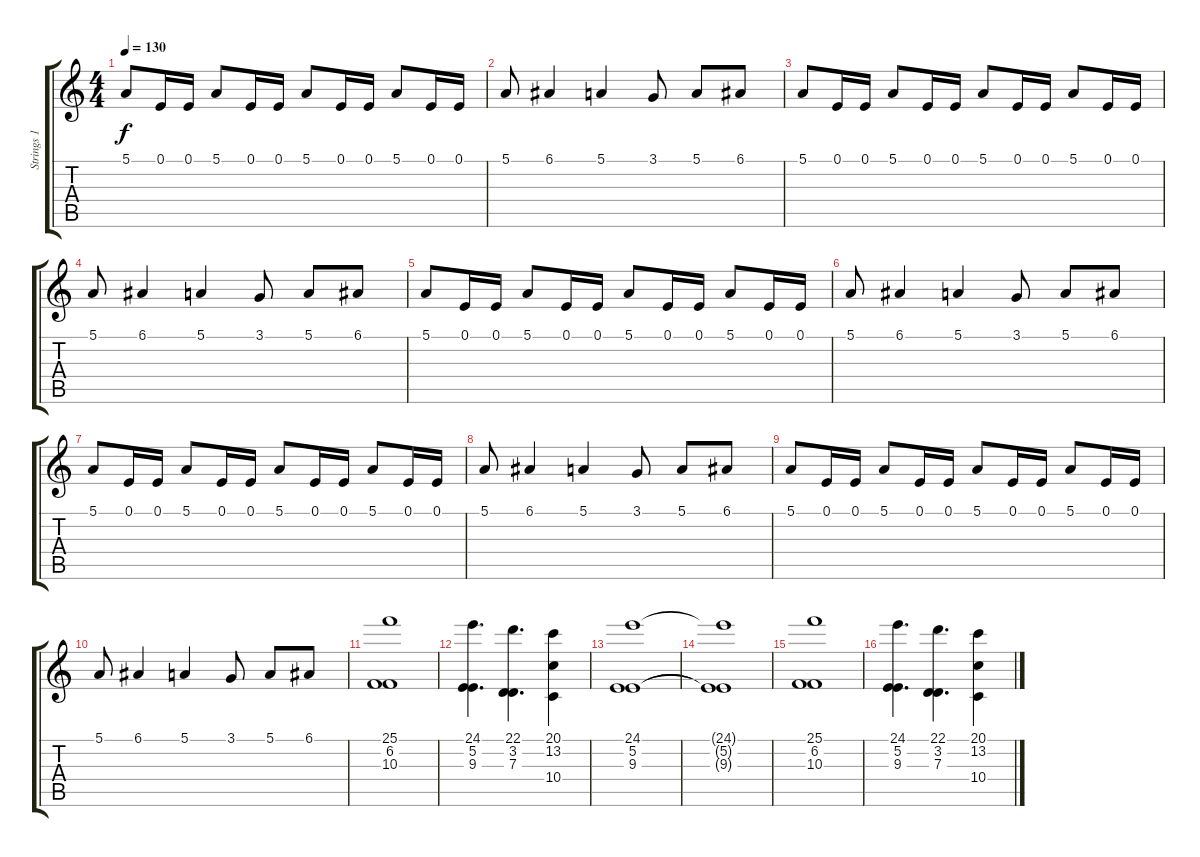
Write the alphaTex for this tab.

\track ("Strings 1" "Strings 1") {instrument violin}
\staff {score tabs}
\tuning (E4 B3 G3 D3 A2 E2) {hide}
\ts (4 4)
\tempo 130
\clef g2
\ks c
5.1.8{dy f volume 11 balance 16 instrument overdrivenguitar} 0.1.16 0.1.16 5.1.8{volume 11 balance 16 instrument overdrivenguitar} 0.1.16 0.1.16 5.1.8{volume 11 balance 16 instrument overdrivenguitar} 0.1.16 0.1.16 5.1.8{volume 11 balance 16 instrument overdrivenguitar} 0.1.16 0.1.16 |
5.1.8 6.1.4 5.1.4 3.1.8 5.1.8 6.1.8 |
5.1.8{volume 11 balance 16 instrument overdrivenguitar} 0.1.16 0.1.16 5.1.8{volume 11 balance 16 instrument overdrivenguitar} 0.1.16 0.1.16 5.1.8{volume 11 balance 16 instrument overdrivenguitar} 0.1.16 0.1.16 5.1.8{volume 11 balance 16 instrument overdrivenguitar} 0.1.16 0.1.16 |
5.1.8 6.1.4 5.1.4 3.1.8 5.1.8 6.1.8 |
5.1.8{volume 11 balance 16 instrument overdrivenguitar} 0.1.16 0.1.16 5.1.8{volume 11 balance 16 instrument overdrivenguitar} 0.1.16 0.1.16 5.1.8{volume 11 balance 16 instrument overdrivenguitar} 0.1.16 0.1.16 5.1.8{volume 11 balance 16 instrument overdrivenguitar} 0.1.16 0.1.16 |
5.1.8 6.1.4 5.1.4 3.1.8 5.1.8 6.1.8 |
5.1.8{volume 11 balance 16 instrument overdrivenguitar} 0.1.16 0.1.16 5.1.8{volume 11 balance 16 instrument overdrivenguitar} 0.1.16 0.1.16 5.1.8{volume 11 balance 16 instrument overdrivenguitar} 0.1.16 0.1.16 5.1.8{volume 11 balance 16 instrument overdrivenguitar} 0.1.16 0.1.16 |
5.1.8 6.1.4 5.1.4 3.1.8 5.1.8 6.1.8 |
5.1.8{volume 11 balance 16 instrument overdrivenguitar} 0.1.16 0.1.16 5.1.8{volume 11 balance 16 instrument overdrivenguitar} 0.1.16 0.1.16 5.1.8{volume 11 balance 16 instrument overdrivenguitar} 0.1.16 0.1.16 5.1.8{volume 11 balance 16 instrument overdrivenguitar} 0.1.16 0.1.16 |
5.1.8 6.1.4 5.1.4 3.1.8 5.1.8 6.1.8 |
(25.1 6.2 10.3).1{volume 10 balance 0 instrument stringensemble1} |
(24.1 5.2 9.3).4{d} (22.1 3.2 7.3).4{d} (20.1 13.2 10.4).4 |
(24.1 5.2 9.3).1 |
(24.1{t} 5.2{t} 9.3{t}).1 |
(25.1 6.2 10.3).1{volume 10 balance 0 instrument stringensemble1} |
(24.1 5.2 9.3).4{d} (22.1 3.2 7.3).4{d} (20.1 13.2 10.4).4
